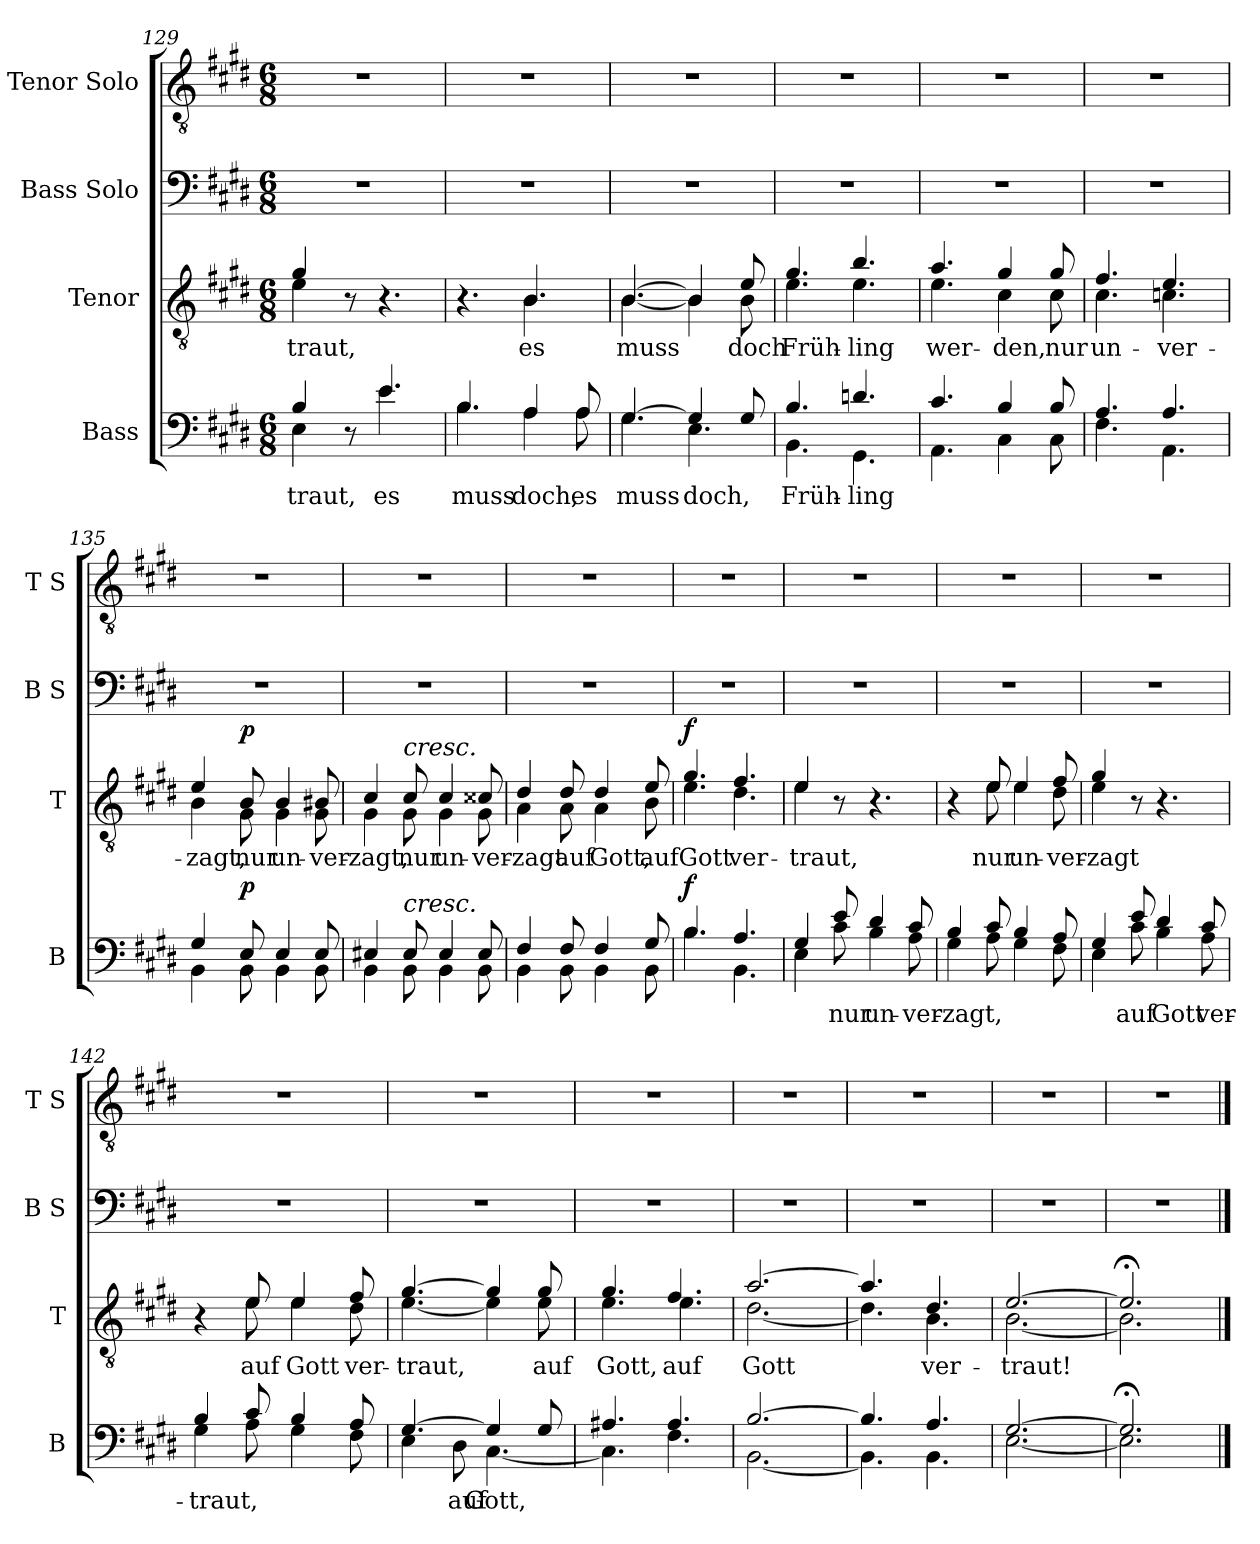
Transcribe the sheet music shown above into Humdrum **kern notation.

**kern	**text	**dynam	**kern	**text	**dynam	**kern	**kern
*part4	*part4	*part4	*part3	*part3	*part3	*part2	*part1
*staff4	*staff4	*staff4	*staff3	*staff3	*staff3	*staff2	*staff1
*I"Bass	*	*	*I"Tenor	*	*	*I"Bass Solo	*I"Tenor Solo
*I'B	*	*	*I'T	*	*	*I'B S	*I'T S
*clefF4	*	*	*clefGv2	*	*	*clefF4	*clefGv2
*k[f#c#g#d#]	*	*	*k[f#c#g#d#]	*	*	*k[f#c#g#d#]	*k[f#c#g#d#]
*M6/8	*	*	*M6/8	*	*	*M6/8	*M6/8
=129	=129	=129	=129	=129	=129	=129	=129
*^	*	*	*^	*	*	*	*
4B/	4E\	-traut,	.	4g#/	4e\	-traut,	.	2.r	2.r
8r	8ryy	.	.	8r	8ryy	.	.	.	.
4.e/	4.e\	es	.	4.r	4.ryy	.	.	.	.
=130	=130	=130	=130	=130	=130	=130	=130	=130	=130
4.B/	4.B\	muss	.	4.r	4.ryy	.	.	2.r	2.r
4A/	4A\	doch,	.	4.B/	4.B\	es	.	.	.
8A/	8A\	es	.	.	.	.	.	.	.
=131	=131	=131	=131	=131	=131	=131	=131	=131	=131
[4.G#/	4.G#\	muss	.	[4.B/	[4.B\	muss	.	2.r	2.r
4G#/]	4.E\	doch,	.	4B/]	4B\]	.	.	.	.
8G#/	.	.	.	8e/	8B\	doch	.	.	.
=132	=132	=132	=132	=132	=132	=132	=132	=132	=132
4.B/	4.BB\	Früh-	.	4.g#/	4.e\	Früh-	.	2.r	2.r
4.dn/	4.GG#\	-ling	.	4.b/	4.e\	-ling	.	.	.
!!LO:LB:g=z
=133	=133	=133	=133	=133	=133	=133	=133	=133	=133
4.c#/	4.AA\	.	.	4.a/	4.e\	wer-	.	2.r	2.r
4B/	4C#\	.	.	4g#/	4c#\	-den,	.	.	.
8B/	8C#\	.	.	8g#/	8c#\	nur	.	.	.
=134	=134	=134	=134	=134	=134	=134	=134	=134	=134
4.A/	4.F#\	.	.	4.f#/	4.c#\	un-	.	2.r	2.r
4.A/	4.AA\	.	.	4.e/	4.cn\	-ver-	.	.	.
=135	=135	=135	=135	=135	=135	=135	=135	=135	=135
4G#/	4BB\	.	.	4e/	4B\	-zagt,	.	2.r	2.r
!	!	!	!LO:DY:a	!	!	!	!LO:DY:a	!	!
8E/	8BB\	.	p	8B/	8G#\	nur	p	.	.
4E/	4BB\	.	.	4B/	4G#\	un-	.	.	.
8E/	8BB\	.	.	8B#X/	8G#\	-ver-	.	.	.
=136	=136	=136	=136	=136	=136	=136	=136	=136	=136
4E#X/	4BB\	.	.	4c#/	4G#\	-zagt,	.	2.r	2.r
!	!	!	!	!LO:TX:a:i:t=cresc.	!	!	!	!	!
!LO:TX:a:i:t=cresc.	!	!	!	!	!	!	!	!	!
8E#/	8BB\	.	.	8c#/	8G#\	nur	.	.	.
4E#/	4BB\	.	.	4c#/	4G#\	un-	.	.	.
8E#/	8BB\	.	.	8c##X/	8G#\	-ver-	.	.	.
!!LO:LB:g=z
=137	=137	=137	=137	=137	=137	=137	=137	=137	=137
4F#/	4BB\	.	.	4d#/	4A\	-zagt	.	2.r	2.r
8F#/	8BB\	.	.	8d#/	8A\	auf	.	.	.
4F#/	4BB\	.	.	4d#/	4A\	Gott,	.	.	.
8G#/	8BB\	.	.	8e/	8B\	auf	.	.	.
=138	=138	=138	=138	=138	=138	=138	=138	=138	=138
!	!	!	!LO:DY:a	!	!	!	!LO:DY:a	!	!
4.B/	4.B\	.	f	4.g#/	4.e\	Gott	f	2.r	2.r
4.A/	4.BB\	.	.	4.f#/	4.d#\	ver-	.	.	.
=139	=139	=139	=139	=139	=139	=139	=139	=139	=139
4G#/	4E\	.	.	4e/	4e\	-traut,	.	2.r	2.r
8e/	8c#\	nur	.	8r	8ryy	.	.	.	.
4d#/	4B\	un-	.	4.r	4.ryy	.	.	.	.
8c#/	8A\	-ver-	.	.	.	.	.	.	.
=140	=140	=140	=140	=140	=140	=140	=140	=140	=140
4B/	4G#\	-zagt,	.	4r	4ryy	.	.	2.r	2.r
8c#/	8A\	.	.	8e/	8e\	nur	.	.	.
4B/	4G#\	.	.	4e/	4e\	un-	.	.	.
8A/	8F#\	.	.	8f#/	8d#\	-ver-	.	.	.
=141	=141	=141	=141	=141	=141	=141	=141	=141	=141
4G#/	4E\	.	.	4g#/	4e\	-zagt	.	2.r	2.r
8e/	8c#\	auf	.	8r	8ryy	.	.	.	.
4d#/	4B\	Gott	.	4.r	4.ryy	.	.	.	.
8c#/	8A\	ver-	.	.	.	.	.	.	.
!!LO:LB:g=z
=142	=142	=142	=142	=142	=142	=142	=142	=142	=142
4B/	4G#\	-traut,	.	4r	4ryy	.	.	2.r	2.r
8c#/	8A\	.	.	8e/	8e\	auf	.	.	.
4B/	4G#\	.	.	4e/	4e\	Gott	.	.	.
8A/	8F#\	.	.	8f#/	8d#\	ver-	.	.	.
=143	=143	=143	=143	=143	=143	=143	=143	=143	=143
[4.G#/	4E\	.	.	[4.g#/	[4.e\	-traut,	.	2.r	2.r
.	8D#\	auf	.	.	.	.	.	.	.
4G#/]	[4.C#\	Gott,	.	4g#/]	4e\]	.	.	.	.
8G#/	.	.	.	8g#/	8e\	auf	.	.	.
=144	=144	=144	=144	=144	=144	=144	=144	=144	=144
4.A#X/	4.C#\]	.	.	4.g#/	4.e\	Gott,	.	2.r	2.r
4.A#/	4.F#\	.	.	4.f#/	4.e\	auf	.	.	.
=145	=145	=145	=145	=145	=145	=145	=145	=145	=145
[2.B/	[2.BB\	.	.	[2.a/	[2.d#\	Gott	.	2.r	2.r
=146	=146	=146	=146	=146	=146	=146	=146	=146	=146
4.B/]	4.BB\]	.	.	4.a/]	4.d#\]	.	.	2.r	2.r
4.A/	4.BB\	.	.	4.d#/	4.B\	ver-	.	.	.
=147	=147	=147	=147	=147	=147	=147	=147	=147	=147
[2.G#/	[2.E\	.	.	[2.e/	[2.B\	-traut!	.	2.r	2.r
=148	=148	=148	=148	=148	=148	=148	=148	=148	=148
2.G#;</]	2.E\]	.	.	2.e;</]	2.B\]	.	.	2.r	2.r
*v	*v	*	*	*	*	*	*	*	*
*	*	*	*v	*v	*	*	*	*
==	==	==	==	==	==	==	==
*-	*-	*-	*-	*-	*-	*-	*-
